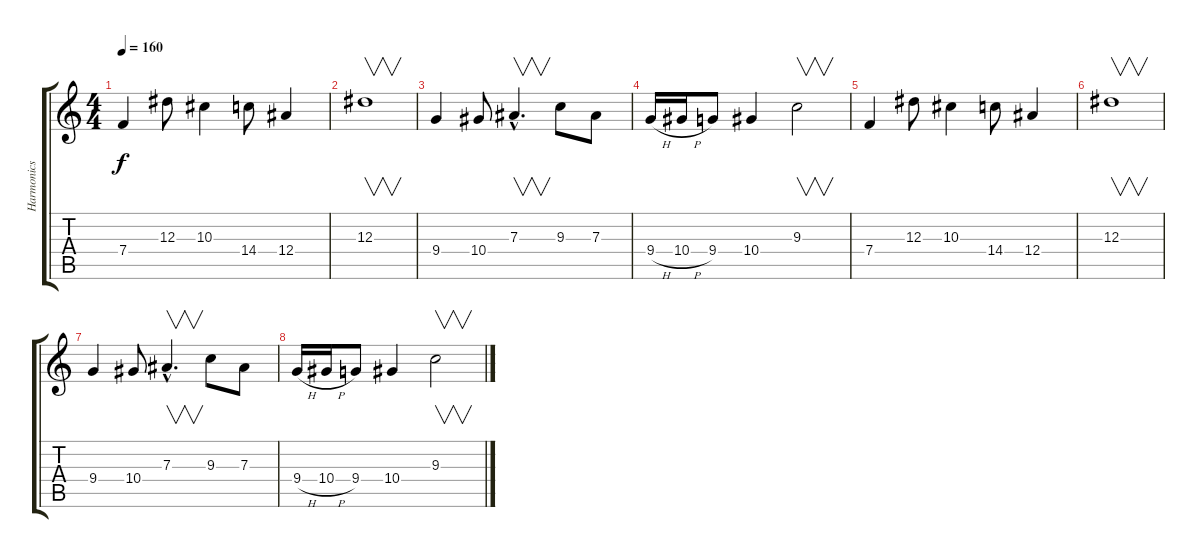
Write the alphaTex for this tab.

\track ("Harmonics" "Harmonics") {instrument distortionguitar}
\staff {score tabs}
\tuning (C4 G3 Eb3 Bb2 F2 C2) {hide}
\ts (4 4)
\tempo 160
\clef g2
\ks c
7.4.4{dy f} 12.3.8 10.3.4 14.4.8 12.4.4 |
12.3.1{v} |
9.4.4 10.4.8 7.3{hac}.4{v d} 9.3.8 7.3.8 |
9.4{h}.16 10.4{h}.16 9.4.8 10.4.4 9.3.2{v} |
7.4.4 12.3.8 10.3.4 14.4.8 12.4.4 |
12.3.1{v} |
9.4.4 10.4.8 7.3{hac}.4{v d} 9.3.8 7.3.8 |
9.4{h}.16 10.4{h}.16 9.4.8 10.4.4 9.3.2{v}
